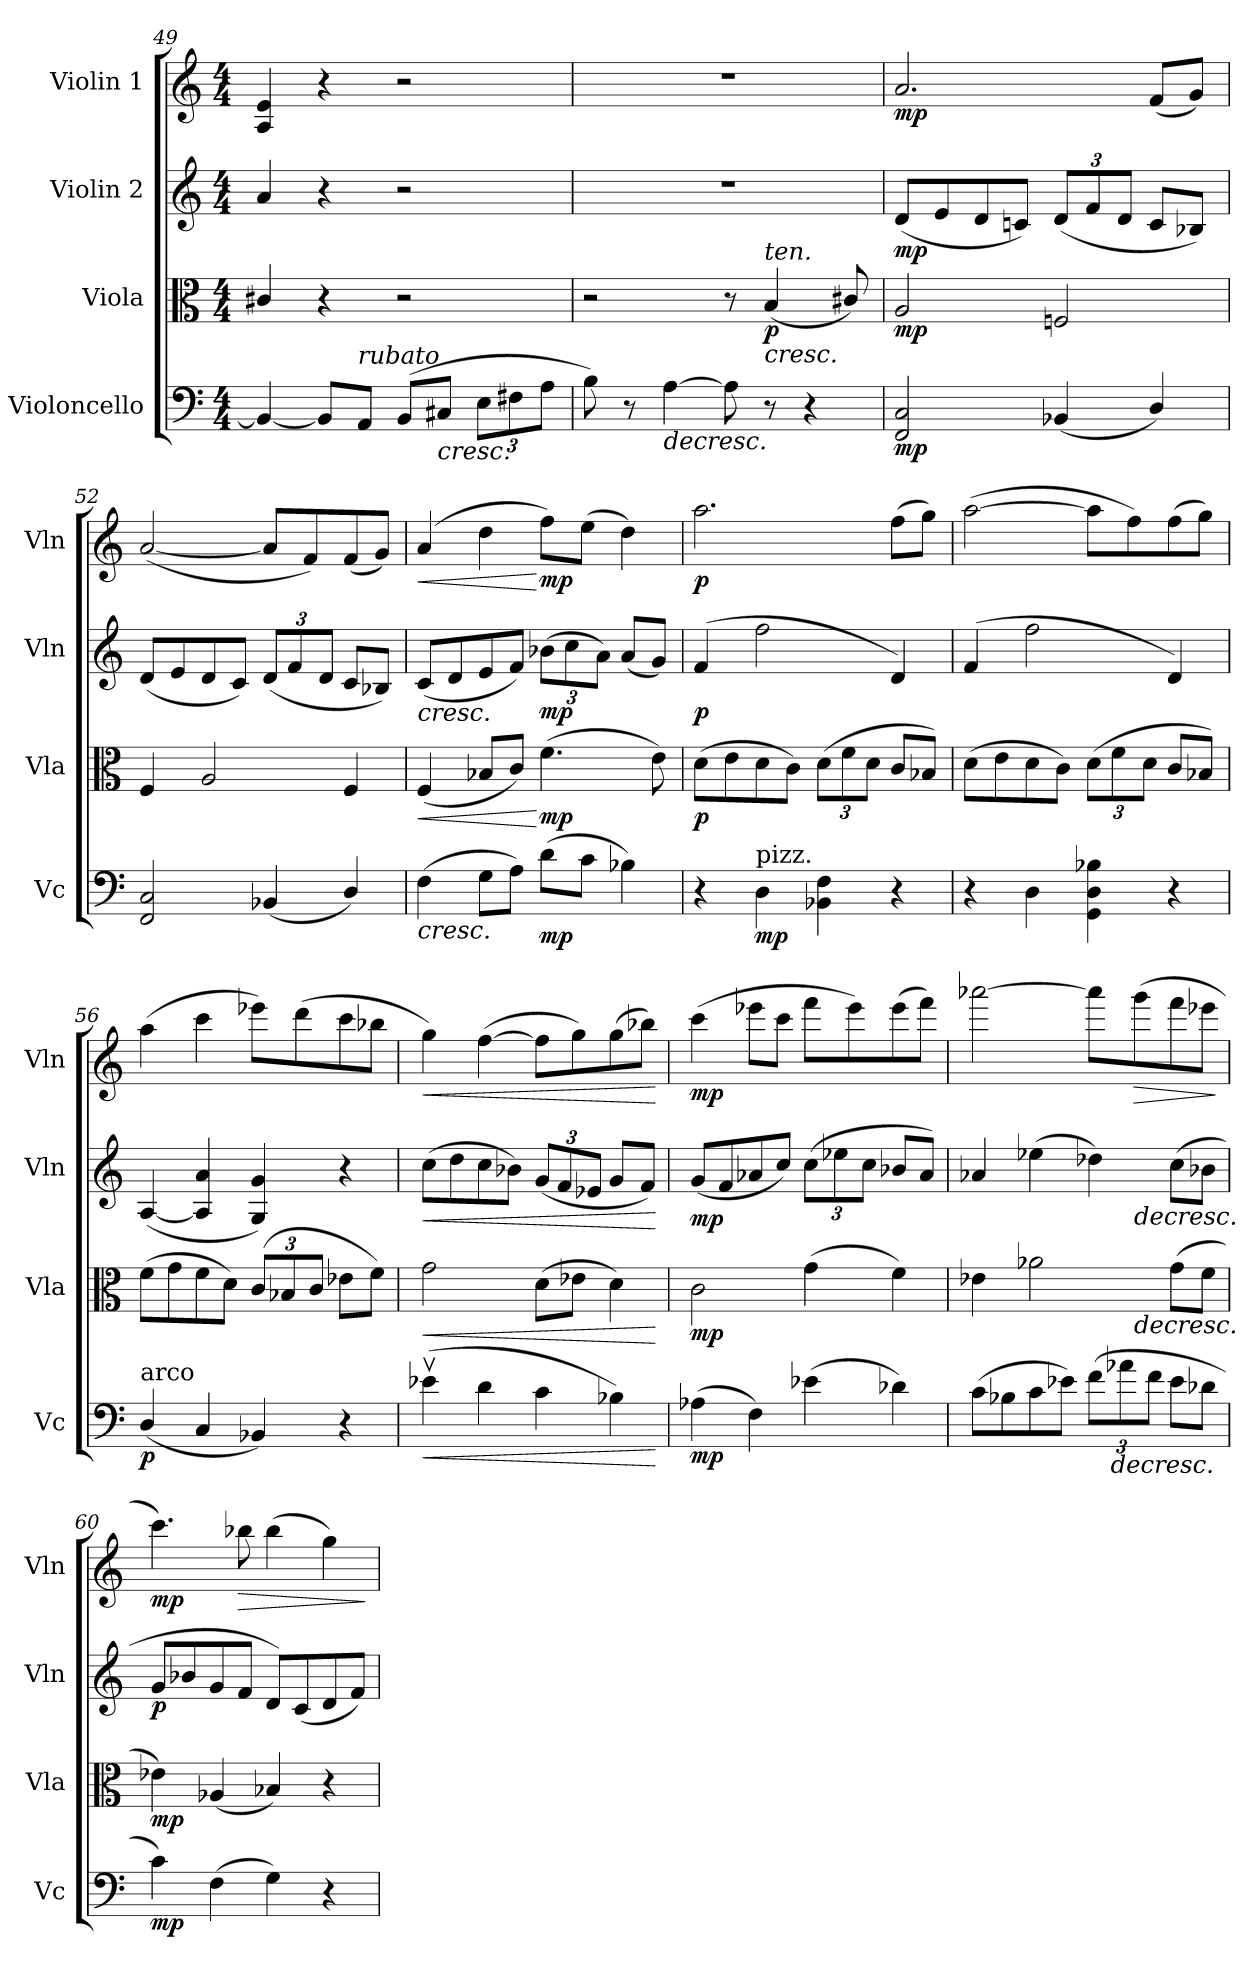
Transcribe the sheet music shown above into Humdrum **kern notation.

**kern	**dynam	**kern	**dynam	**kern	**dynam	**kern	**dynam
*part4	*part4	*part3	*part3	*part2	*part2	*part1	*part1
*staff4	*staff4	*staff3	*staff3	*staff2	*staff2	*staff1	*staff1
*I"Violoncello	*	*I"Viola	*	*I"Violin 2	*	*I"Violin 1	*
*I'Vc	*	*I'Vla	*	*I'Vln	*	*I'Vln	*
*clefF4	*	*clefC3	*	*clefG2	*	*clefG2	*
*k[]	*	*k[]	*	*k[]	*	*k[]	*
*M4/4	*	*M4/4	*	*M4/4	*	*M4/4	*
=49	=49	=49	=49	=49	=49	=49	=49
4BB/_	.	4c#X/	.	4a/	.	4A/ 4e/	.
8BB/L]	.	4r	.	4r	.	4r	.
!LO:TX:a:i:t=rubato	!	!	!	!	!	!	!
8AA/J	.	.	.	.	.	.	.
(>8BB/L	.	2r	.	2r	.	2r	.
!	!LO:HP:b	!	!	!	!	!	!
8C#X/J	<	.	.	.	.	.	.
*Xbrackettup	*	*	*	*	*	*	*
12E\L	.	.	.	.	.	.	.
12F#X\	.	.	.	.	.	.	.
12A\J	.	.	.	.	.	.	.
=50	=50	=50	=50	=50	=50	=50	=50
8B\)	.	2r	.	1r	.	1r	.
8r	.	.	.	.	.	.	.
!	!LO:HP:b	!	!	!	!	!	!
[4A\	>	.	.	.	.	.	.
8A\]	[	8r	.	.	.	.	.
!	!	!LO:TX:a:i:t=ten.	!	!	!	!	!
!	!	!	!LO:HP:b	!	!	!	!
!	!	!	!LO:DY:n=1:b	!	!	!	!
8r	.	(<4B/	< p	.	.	.	.
4r	.	.	.	.	.	.	.
.	.	8c#X/)	.	.	.	.	.
=51	=51	=51	=51	=51	=51	=51	=51
!	!LO:DY:b	!	!LO:DY:b	!	!LO:DY:b	!	!LO:DY:b
2FF/ 2C/	mp	2A/	mp	(<8d/L	mp	2.a/	mp
.	.	.	.	8e/	.	.	.
.	.	.	.	8d/	.	.	.
.	.	.	.	8cn/J)	.	.	.
*	*	*	*	*Xbrackettup	*	*	*
(<4BB-X/	.	2Fn/	.	(<12d/L	.	.	.
.	.	.	.	12f/	.	.	.
.	.	.	.	12d/J	.	.	.
4D/)	.	.	.	8c/L	.	(<8f/L	.
.	.	.	.	8B-X/J)	.	8g/J)	.
=52	=52	=52	=52	=52	=52	=52	=52
2FF/ 2C/	.	4F/	.	(<8d/L	.	(<[2a/	.
.	.	.	.	8e/	.	.	.
.	.	2A/	.	8d/	.	.	.
.	.	.	.	8c/J)	.	.	.
(<4BB-X/	.	.	.	(<12d/L	.	8a/L]	.
.	.	.	.	12f/	.	.	.
.	.	.	.	.	.	8f/)	.
.	.	.	.	12d/J	.	.	.
4D/)	.	4F/	.	8c/L	.	(<8f/	.
.	.	.	.	8B-X/J)	.	8g/J)	.
=53	=53	=53	=53	=53	=53	=53	=53
!	!LO:HP:b	!	!LO:HP:b	!	!LO:HP:b	!	!LO:HP:b
(>4F\	<	(<4F/	<	(<8c/L	<	(>4a/	<
.	.	.	.	8d/	.	.	.
8G\L	.	8B-X/L	.	8e/	.	4dd\	.
8A\J)	.	8c/J)	.	8f/J)	.	.	.
!	!LO:DY:n=1:b	!	!LO:DY:n=1:b	!	!LO:DY:b	!	!LO:DY:n=1:b
(>8d\L	] mp	(>4.f\	[ mp	(>12b-X\L	mp	8ff\L)	[ mp
.	.	.	.	12cc\	.	.	.
8c\J	.	.	.	.	.	(>8ee\J	.
.	.	.	.	12a\J)	.	.	.
4B-X\)	.	.	.	(<8a/L	.	4dd\)	.
.	.	8e\)	.	8g/J)	.	.	.
=54	=54	=54	=54	=54	=54	=54	=54
!	!	!	!LO:DY:b	!	!LO:DY:b	!	!LO:DY:b
4r	.	(>8d\L	p	(>4f/	p	2.aa\	p
.	.	8e\	.	.	.	.	.
!LO:TX:a:t=pizz.	!	!	!	!	!	!	!
!	!LO:DY:b	!	!	!	!	!	!
4D\	mp	8d\	.	2ff\	.	.	.
.	.	8c\J)	.	.	.	.	.
*	*	*Xbrackettup	*	*	*	*	*
4BB-X\ 4F\	.	(>12d\L	.	.	.	.	.
.	.	12f\	.	.	.	.	.
.	.	12d\J	.	.	.	.	.
4r	.	8c/L	.	4d/)	.	(>8ff\L	.
.	.	8B-X/J)	.	.	.	8gg\J)	.
=55	=55	=55	=55	=55	=55	=55	=55
4r	.	(>8d\L	.	(>4f/	.	(>[2aa\	.
.	.	8e\	.	.	.	.	.
4D\	.	8d\	.	2ff\	.	.	.
.	.	8c\J)	.	.	.	.	.
4GG\ 4D\ 4B-X\	.	(>12d\L	.	.	.	8aa\L]	.
.	.	12f\	.	.	.	.	.
.	.	.	.	.	.	8ff\)	.
.	.	12d\J	.	.	.	.	.
4r	.	8c/L	.	4d/)	.	(>8ff\	.
.	.	8B-X/J)	.	.	.	8gg\J)	.
=56	=56	=56	=56	=56	=56	=56	=56
!LO:TX:a:t=arco	!	!	!	!	!	!	!
!	!LO:DY:b	!	!	!	!	!	!
(<4D/	p	(>8f\L	.	(>[4A/	.	(>4aa\	.
.	.	8g\	.	.	.	.	.
4C/	.	8f\	.	4A/] 4a/	.	4ccc\	.
.	.	8d\J)	.	.	.	.	.
4BB-X/)	.	(>12c/L	.	4G/ 4g/)	.	8eee-X\L)	.
.	.	12B-X/	.	.	.	.	.
.	.	.	.	.	.	(>8ddd\	.
.	.	12c/J	.	.	.	.	.
4r	.	8e-X\L	.	4r	.	8ccc\	.
.	.	8f\J)	.	.	.	8bb-X\J	.
=57	=57	=57	=57	=57	=57	=57	=57
!	!LO:HP:b	!	!LO:HP:b	!	!LO:HP:b	!	!LO:HP:b
(>4e-Xv\	<	2g\	<	(>8cc\L	<	4gg\)	<
.	.	.	.	8dd\	.	.	.
4d\	.	.	.	8cc\	.	(>[4ff\	.
.	.	.	.	8b-X\J)	.	.	.
4c\	.	(>8d\L	.	(<12g/L	.	8ff\L]	.
.	.	.	.	12f/	.	.	.
.	.	8e-X\J	.	.	.	8gg\)	.
.	.	.	.	12e-X/J	.	.	.
4B-X\)	.	4d\)	.	8g/L	.	(>8gg\	.
.	.	.	.	8f/J)	.	8bb-X\J)	.
.	[	.	[	.	[	.	[
=58	=58	=58	=58	=58	=58	=58	=58
!	!LO:DY:b	!	!LO:DY:b	!	!LO:DY:b	!	!LO:DY:b
(>4A-X\	mp	2c\	mp	(<8g/L	mp	(>4ccc\	mp
.	.	.	.	8f/	.	.	.
4F\)	.	.	.	8a-X/	.	8eee-X\L	.
.	.	.	.	8cc/J)	.	8ccc\J	.
(>4e-X\	.	(>4g\	.	(>12cc\L	.	8fff\L	.
.	.	.	.	12ee-X\	.	.	.
.	.	.	.	.	.	8eee-\)	.
.	.	.	.	12cc\J	.	.	.
4d-X\)	.	4f\)	.	8b-X/L	.	(>8eee-\	.
.	.	.	.	8a-/J)	.	8fff\J)	.
=59	=59	=59	=59	=59	=59	=59	=59
*	*	*^	*	*^	*	*	*
(>8c\L	.	4e-X\	2ryy	.	4a-X/	2ryy	.	[2aaa-X\	.
8B-X\	.	.	.	.	.	.	.	.	.
8c\	.	2a-X\	.	.	(>4ee-X\	.	.	.	.
8e-X\J)	.	.	.	.	.	.	.	.	.
(>12f\L	.	.	8ryy	.	4dd-X\)	8ryy	.	8aaa-\L]	.
!	!LO:HP:b	!	!	!	!	!	!	!	!
12a-X\	>	.	.	.	.	.	.	.	.
!	!	!	!	!LO:HP:b	!	!	!LO:HP:b	!	!LO:HP:b
.	.	.	8ryy	>	.	8ryy	>	(>8ggg\	>
12f\J	.	.	.	.	.	.	.	.	.
8e-\L	.	(>8g\L	4ryy	.	(>8cc\L	4ryy	.	8fff\	.
8d-X\J	.	8f\J	.	.	8b-X\J	.	.	8eee-X\J	.
*	*	*v	*v	*	*	*	*	*	*
*	*	*	*	*v	*v	*	*	*
.	[	.	[	.	[	.	]
=60	=60	=60	=60	=60	=60	=60	=60
!	!LO:DY:b	!	!LO:DY:b	!	!LO:DY:b	!	!LO:DY:b
4c\)	mp	4e-X\)	mp	8g/L	p	4.ccc\)	mp
.	.	.	.	8b-X/	.	.	.
(>4F\	.	(<4A-X/	.	8g/	.	.	.
!	!	!	!	!	!	!	!LO:HP:b
.	.	.	.	8f/J	.	8bb-X\	>
4G\)	.	4B-X/)	.	8d/L)	.	(>4bb-\	.
.	.	.	.	(<8c/	.	.	.
4r	]	4r	]	8d/	.	4gg\)	.
.	.	.	.	8f/J)	.	.	.
.	.	.	.	.	]	.	]
=	=	=	=	=	=	=	=
*-	*-	*-	*-	*-	*-	*-	*-
